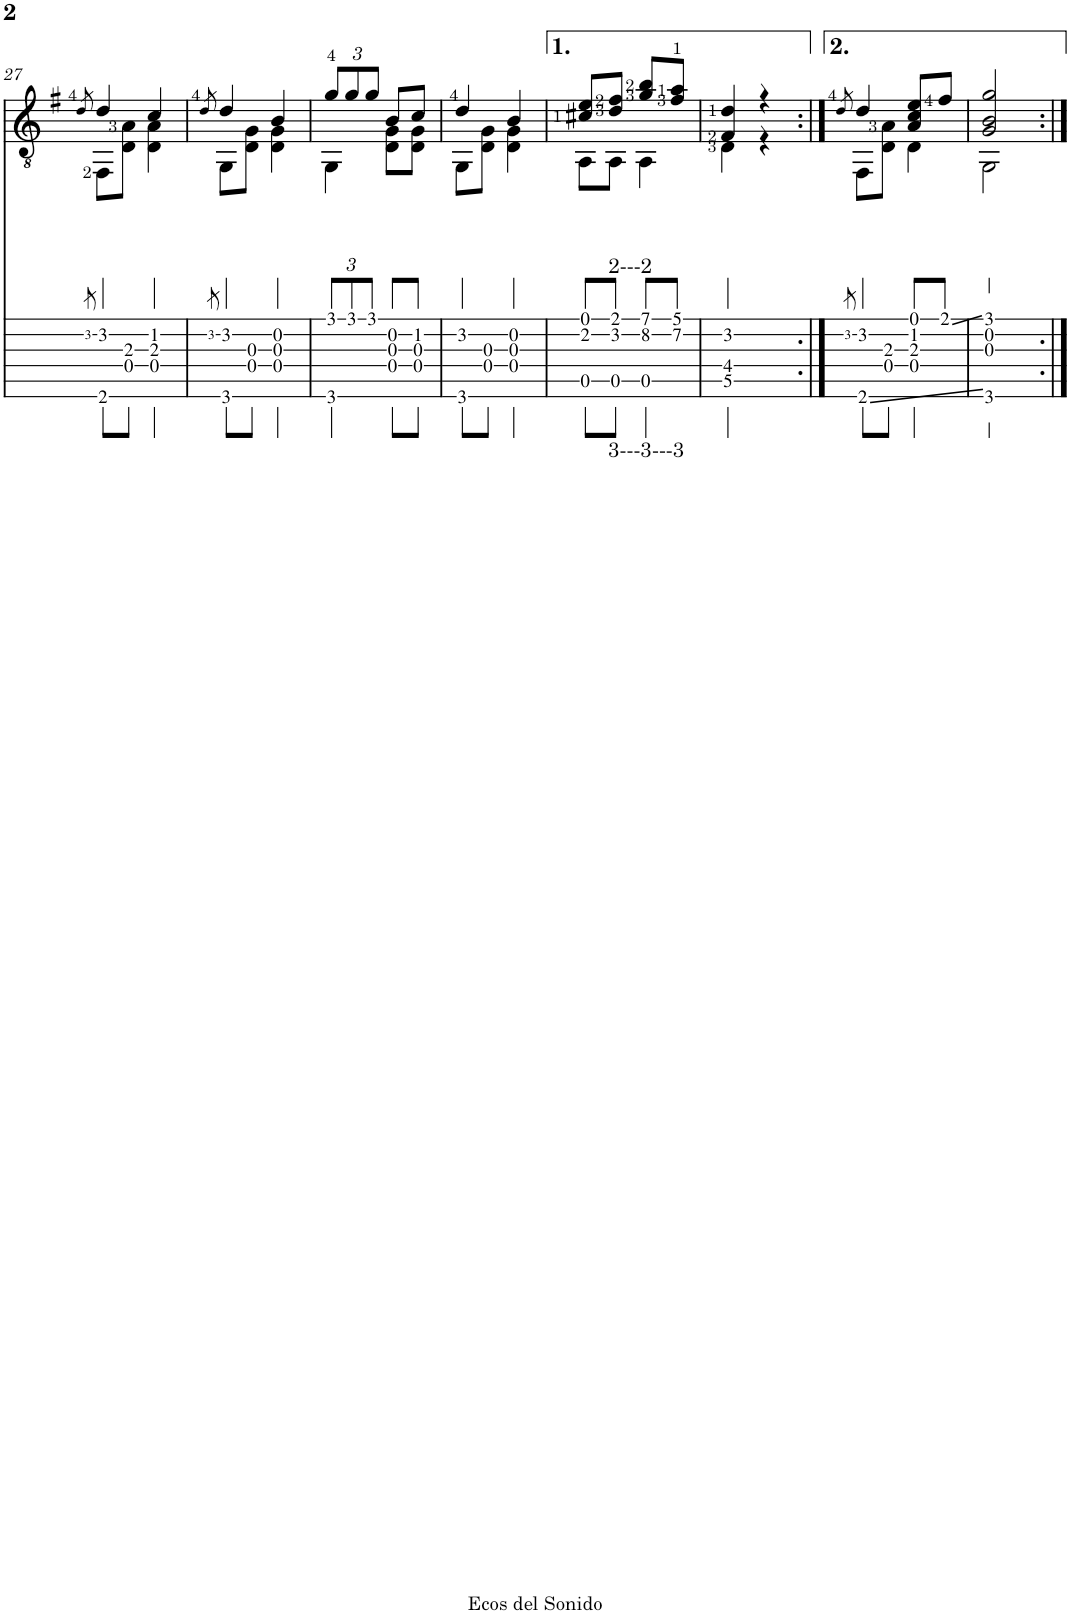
**kern	**kern
*part2	*part1
*staff2	*staff1
*I"Chitarra classica (Intavolatura)	*I"Classical Guitar
!!LO:PB:g=z
*	*clefGv2
*k[f#]	*k[f#]
*M2/4	*M2/4
=27	=27
8qd/	8qd/
*^	*^
4d/	8FF#\L	4d/	8FF#\L
.	8D\ 8A\J	.	8D\ 8A\J
4c/	4D\ 4A\	4c/	4D\ 4A\
=28	=28	=28	=28
8qd/	.	8qd/	.
4d/	8GG\L	4d/	8GG\L
.	8D\ 8G\J	.	8D\ 8G\J
4B/	4D\ 4G\	4B/	4D\ 4G\
=29	=29	=29	=29
*Xbrackettup	*	*Xbrackettup	*
12g/L	4GG\	12g/L	4GG\
12g/	.	12g/	.
12g/J	.	12g/J	.
8B/L	8D\ 8G\L	8B/L	8D\ 8G\L
8c/J	8D\ 8G\J	8c/J	8D\ 8G\J
=30	=30	=30	=30
4d/	8GG\L	4d/	8GG\L
.	8D\ 8G\J	.	8D\ 8G\J
4B/	4D\ 4G\	4B/	4D\ 4G\
=31	=31	=31	=31
8c#X/ 8e/L	8AA\L	8c#X/ 8e/L	8AA\L
!LO:TX:a:t=2---2	!	!	!
!LO:TX:b:t=3---3---3	!	!	!
8d/ 8f#/J	8AA\J	8d/ 8f#/J	8AA\J
8g/ 8b/L	4AA\	8g/ 8b/L	4AA\
8f#/ 8a/J	.	8f#/ 8a/J	.
=32	=32	=32	=32
4F#/ 4d/	4D\	4F#/ 4d/	4D\
4r	4r	4r	4r
=33:|!	=33:|!	=33:|!	=33:|!
8qd/	.	8qd/	.
4d/	8FF#\L	4d/	8FF#\L
.	8D\ 8A\J	.	8D\ 8A\J
8A/ 8c/ 8e/L	4D\	8A/ 8c/ 8e/L	4D\
8f#/J	.	8f#/J	.
=34	=34	=34	=34
2G/ 2B/ 2g/	2GG\	2G/ 2B/ 2g/	2GG\
*v	*v	*	*
*	*v	*v
=:|!	=:|!
*-	*-
